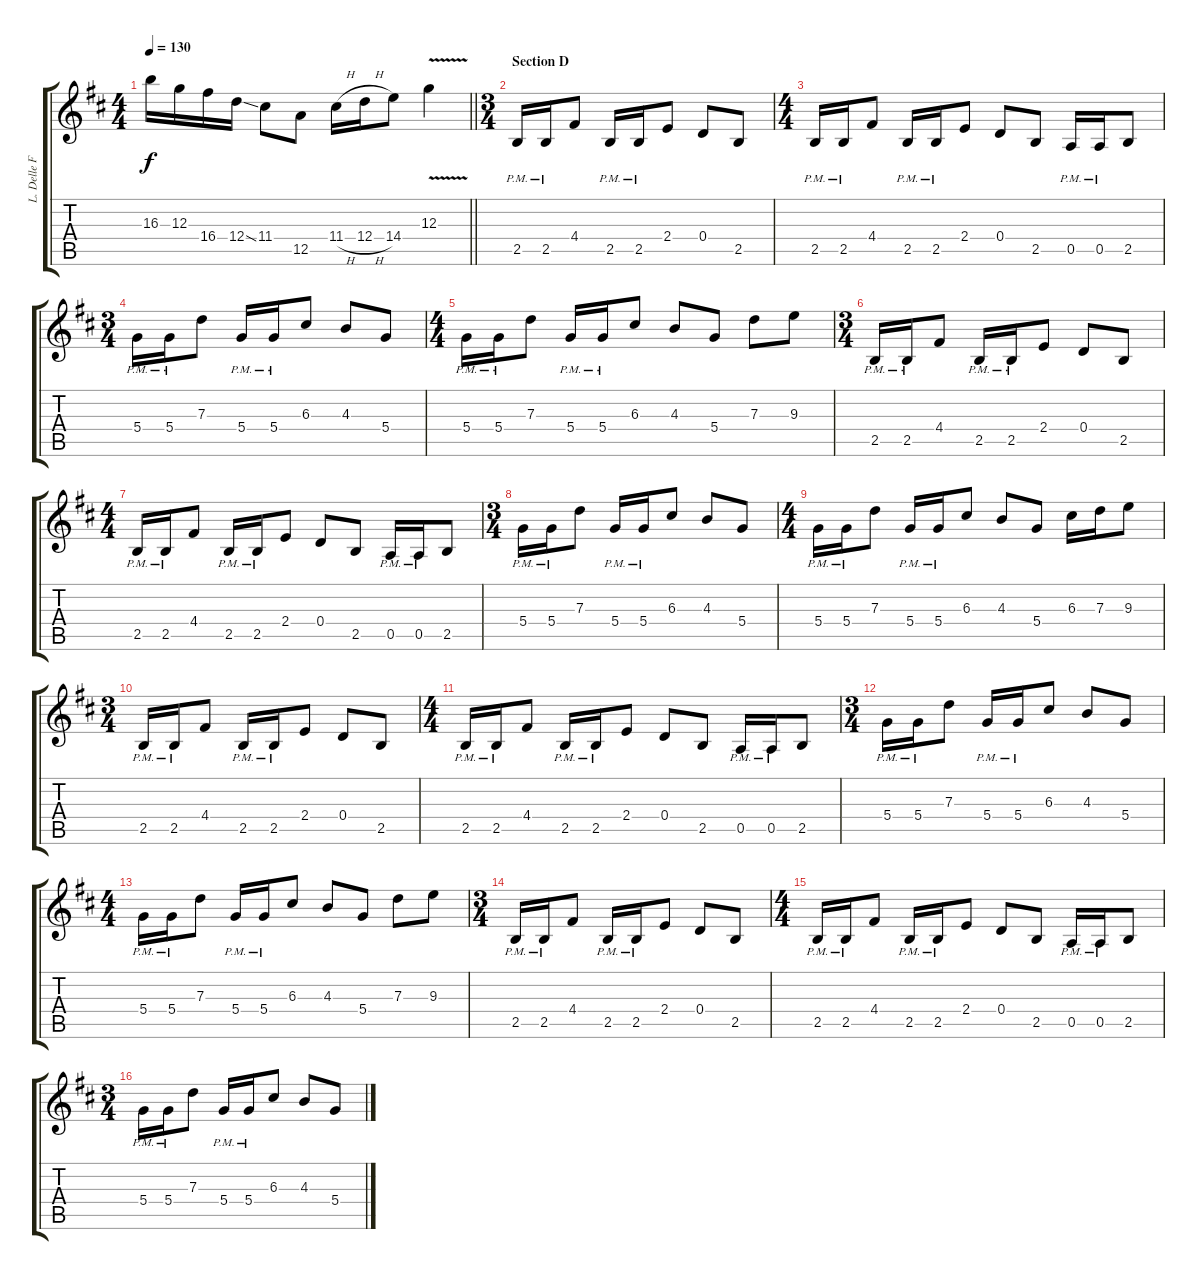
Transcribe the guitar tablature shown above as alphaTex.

\track ("L. Delle Fave (Dist. Guitar L)" "L. Delle F") {instrument overdrivenguitar}
\staff {score tabs}
\tuning (E4 B3 G3 D3 A2 E2) {hide}
\ts (4 4)
\tempo 130
\clef g2
\barLineRight lightlight
\ks bminor
16.3.16{dy f} 12.3.16 16.4.16 12.4{ss}.16 11.4.8 12.5.8 11.4{h}.16 12.4{h}.16 14.4.8 12.3{v}.4 |
\ts (3 4)
\section ("" "Section D")
2.5{pm}.16 2.5{pm}.16 4.4.8 2.5{pm}.16 2.5{pm}.16 2.4.8 0.4.8 2.5.8 |
\ts (4 4)
2.5{pm}.16 2.5{pm}.16 4.4.8 2.5{pm}.16 2.5{pm}.16 2.4.8 0.4.8 2.5.8 0.5{pm}.16 0.5{pm}.16 2.5.8 |
\ts (3 4)
5.4{pm}.16 5.4{pm}.16 7.3.8 5.4{pm}.16 5.4{pm}.16 6.3.8 4.3.8 5.4.8 |
\ts (4 4)
5.4{pm}.16 5.4{pm}.16 7.3.8 5.4{pm}.16 5.4{pm}.16 6.3.8 4.3.8 5.4.8 7.3.8 9.3.8 |
\ts (3 4)
2.5{pm}.16 2.5{pm}.16 4.4.8 2.5{pm}.16 2.5{pm}.16 2.4.8 0.4.8 2.5.8 |
\ts (4 4)
2.5{pm}.16 2.5{pm}.16 4.4.8 2.5{pm}.16 2.5{pm}.16 2.4.8 0.4.8 2.5.8 0.5{pm}.16 0.5{pm}.16 2.5.8 |
\ts (3 4)
5.4{pm}.16 5.4{pm}.16 7.3.8 5.4{pm}.16 5.4{pm}.16 6.3.8 4.3.8 5.4.8 |
\ts (4 4)
5.4{pm}.16 5.4{pm}.16 7.3.8 5.4{pm}.16 5.4{pm}.16 6.3.8 4.3.8 5.4.8 6.3.16 7.3.16 9.3.8 |
\ts (3 4)
2.5{pm}.16 2.5{pm}.16 4.4.8 2.5{pm}.16 2.5{pm}.16 2.4.8 0.4.8 2.5.8 |
\ts (4 4)
2.5{pm}.16 2.5{pm}.16 4.4.8 2.5{pm}.16 2.5{pm}.16 2.4.8 0.4.8 2.5.8 0.5{pm}.16 0.5{pm}.16 2.5.8 |
\ts (3 4)
5.4{pm}.16 5.4{pm}.16 7.3.8 5.4{pm}.16 5.4{pm}.16 6.3.8 4.3.8 5.4.8 |
\ts (4 4)
5.4{pm}.16 5.4{pm}.16 7.3.8 5.4{pm}.16 5.4{pm}.16 6.3.8 4.3.8 5.4.8 7.3.8 9.3.8 |
\ts (3 4)
2.5{pm}.16 2.5{pm}.16 4.4.8 2.5{pm}.16 2.5{pm}.16 2.4.8 0.4.8 2.5.8 |
\ts (4 4)
2.5{pm}.16 2.5{pm}.16 4.4.8 2.5{pm}.16 2.5{pm}.16 2.4.8 0.4.8 2.5.8 0.5{pm}.16 0.5{pm}.16 2.5.8 |
\ts (3 4)
5.4{pm}.16 5.4{pm}.16 7.3.8 5.4{pm}.16 5.4{pm}.16 6.3.8 4.3.8 5.4.8
